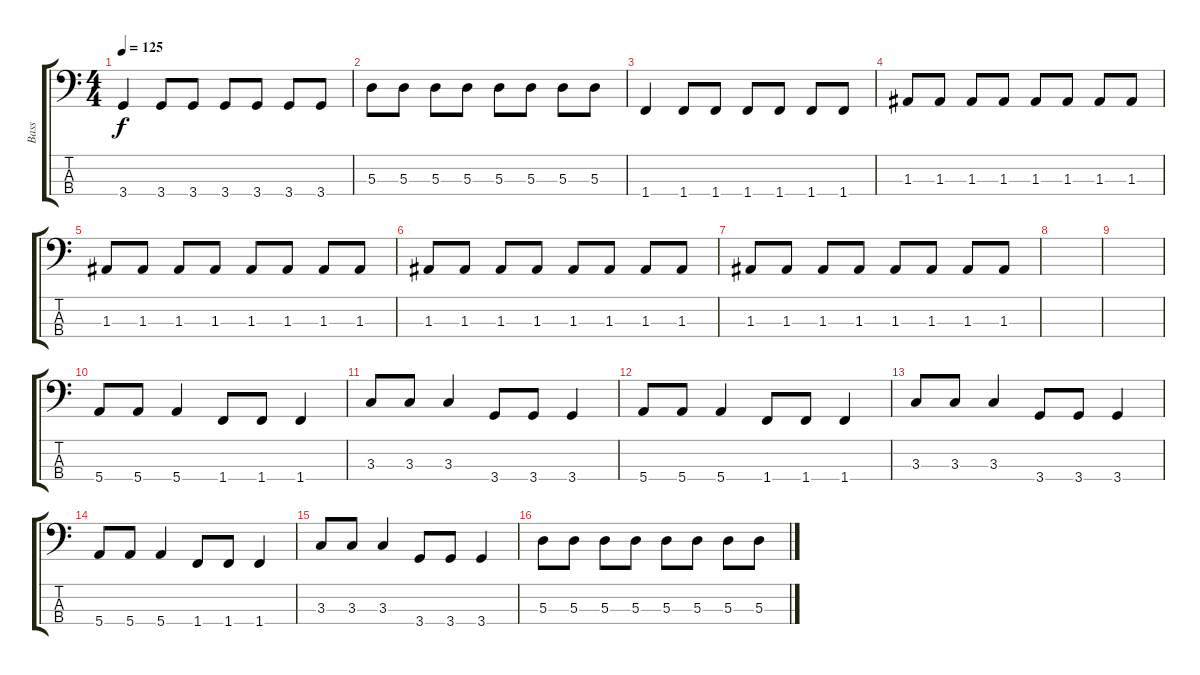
\track ("Bass" "Bass") {instrument electricbassfinger}
\staff {score tabs}
\tuning (G2 D2 A1 E1) {hide}
\ts (4 4)
\tempo 125
\clef f4
\ks c
3.4.4{dy f} 3.4.8 3.4.8 3.4.8 3.4.8 3.4.8 3.4.8 |
5.3.8 5.3.8 5.3.8 5.3.8 5.3.8 5.3.8 5.3.8 5.3.8 |
1.4.4 1.4.8 1.4.8 1.4.8 1.4.8 1.4.8 1.4.8 |
1.3.8 1.3.8 1.3.8 1.3.8 1.3.8 1.3.8 1.3.8 1.3.8 |
1.3.8 1.3.8 1.3.8 1.3.8 1.3.8 1.3.8 1.3.8 1.3.8 |
1.3.8 1.3.8 1.3.8 1.3.8 1.3.8 1.3.8 1.3.8 1.3.8 |
1.3.8 1.3.8 1.3.8 1.3.8 1.3.8 1.3.8 1.3.8 1.3.8 |
|
|
5.4.8 5.4.8 5.4.4 1.4.8 1.4.8 1.4.4 |
3.3.8 3.3.8 3.3.4 3.4.8 3.4.8 3.4.4 |
5.4.8 5.4.8 5.4.4 1.4.8 1.4.8 1.4.4 |
3.3.8 3.3.8 3.3.4 3.4.8 3.4.8 3.4.4 |
5.4.8 5.4.8 5.4.4 1.4.8 1.4.8 1.4.4 |
3.3.8 3.3.8 3.3.4 3.4.8 3.4.8 3.4.4 |
5.3.8 5.3.8 5.3.8 5.3.8 5.3.8 5.3.8 5.3.8 5.3.8
